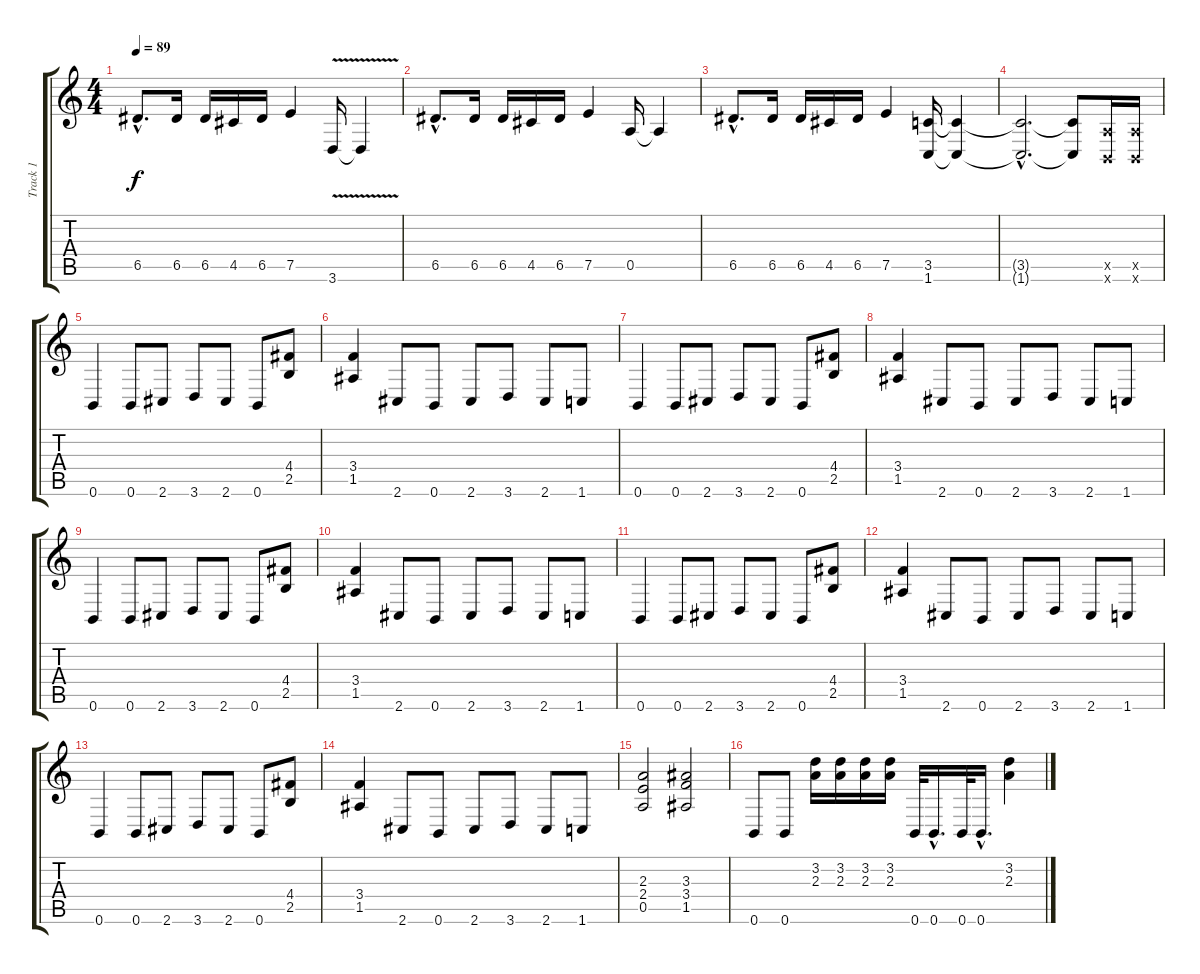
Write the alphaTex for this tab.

\track ("Track 1" "Track 1") {instrument distortionguitar}
\staff {score tabs}
\tuning (E4 B3 G3 D3 A2 B1) {hide}
\ts (4 4)
\tempo 89
\clef g2
\ks c
6.5{hac}.8{d dy f} 6.5.16 6.5.16 4.5.16 6.5.16 7.5.4 3.6{v}.16 3.6{t}.4 |
6.5{hac}.8{d} 6.5.16 6.5.16 4.5.16 6.5.16 7.5.4 0.5.16 0.5{t}.4 |
6.5{hac}.8{d} 6.5.16 6.5.16 4.5.16 6.5.16 7.5.4 (3.5 1.6).16 (3.5{t} 1.6{t}).4 |
(3.5{hac t} 1.6{hac t}).2{d} (3.5{t} 1.6{t}).8 (0.5{x} 0.6{x}).16 (0.5{x} 0.6{x}).16 |
0.6.4 0.6.8 2.6.8 3.6.8 2.6.8 0.6.8 (4.4 2.5).8 |
(3.4 1.5).4 2.6.8 0.6.8 2.6.8 3.6.8 2.6.8 1.6.8 |
0.6.4 0.6.8 2.6.8 3.6.8 2.6.8 0.6.8 (4.4 2.5).8 |
(3.4 1.5).4 2.6.8 0.6.8 2.6.8 3.6.8 2.6.8 1.6.8 |
0.6.4 0.6.8 2.6.8 3.6.8 2.6.8 0.6.8 (4.4 2.5).8 |
(3.4 1.5).4 2.6.8 0.6.8 2.6.8 3.6.8 2.6.8 1.6.8 |
0.6.4 0.6.8 2.6.8 3.6.8 2.6.8 0.6.8 (4.4 2.5).8 |
(3.4 1.5).4 2.6.8 0.6.8 2.6.8 3.6.8 2.6.8 1.6.8 |
0.6.4 0.6.8 2.6.8 3.6.8 2.6.8 0.6.8 (4.4 2.5).8 |
(3.4 1.5).4 2.6.8 0.6.8 2.6.8 3.6.8 2.6.8 1.6.8 |
(2.3 2.4 0.5).2 (3.3 3.4 1.5).2 |
0.6.8 0.6.8 (3.2 2.3).16 (3.2 2.3).16 (3.2 2.3).16 (3.2 2.3).16 0.6.32 0.6{hac}.16{d} 0.6.32 0.6{hac}.16{d} (3.2 2.3).4
